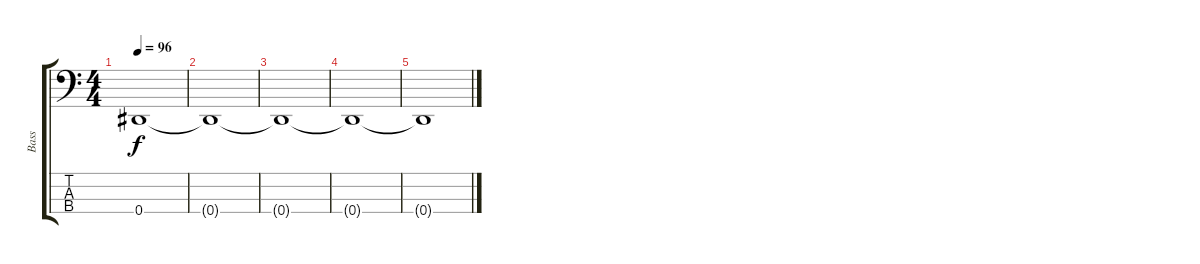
\track ("Bass" "Bass") {instrument electricbassfinger}
\staff {score tabs}
\tuning (Gb2 Db2 Ab1 Eb1) {hide}
\ts (4 4)
\tempo 96
\clef f4
\ks c
0.4.1{dy f} |
0.4{t}.1 |
0.4{t}.1 |
0.4{t}.1 |
0.4{t}.1
